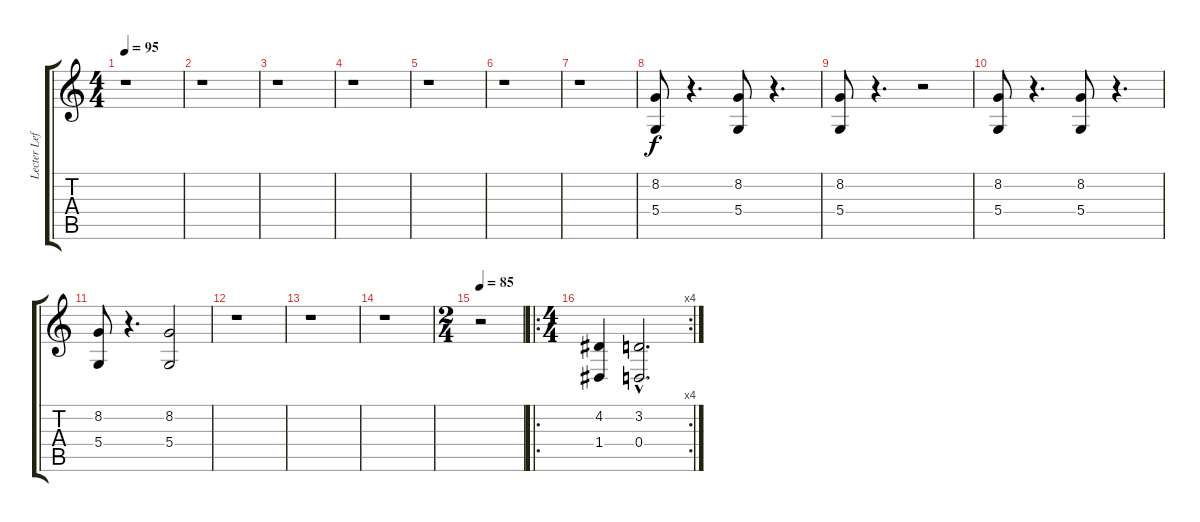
\track ("Lecter Left" "Lecter Lef") {instrument orchestrahit}
\staff {score tabs}
\tuning (E4 B3 G3 D3 A2 E2) {hide}
\ts (4 4)
\tempo 95
\clef g2
\ks c
r.1{dy f} |
r.1 |
r.1 |
r.1 |
r.1 |
r.1 |
r.1 |
(8.2 5.4).8{instrument pad7halo} r.4{d} (8.2 5.4).8 r.4{d} |
(8.2 5.4).8 r.4{d} r.2 |
(8.2 5.4).8 r.4{d} (8.2 5.4).8 r.4{d} |
(8.2 5.4).8 r.4{d} (8.2 5.4).2 |
r.1 |
r.1 |
r.1 |
\ts (2 4)
\tempo 85
r.2 |
\ro
\rc 4
\ts (4 4)
(4.2 1.4).4{instrument choiraahs} (3.2{hac} 0.4{hac}).2{d}
